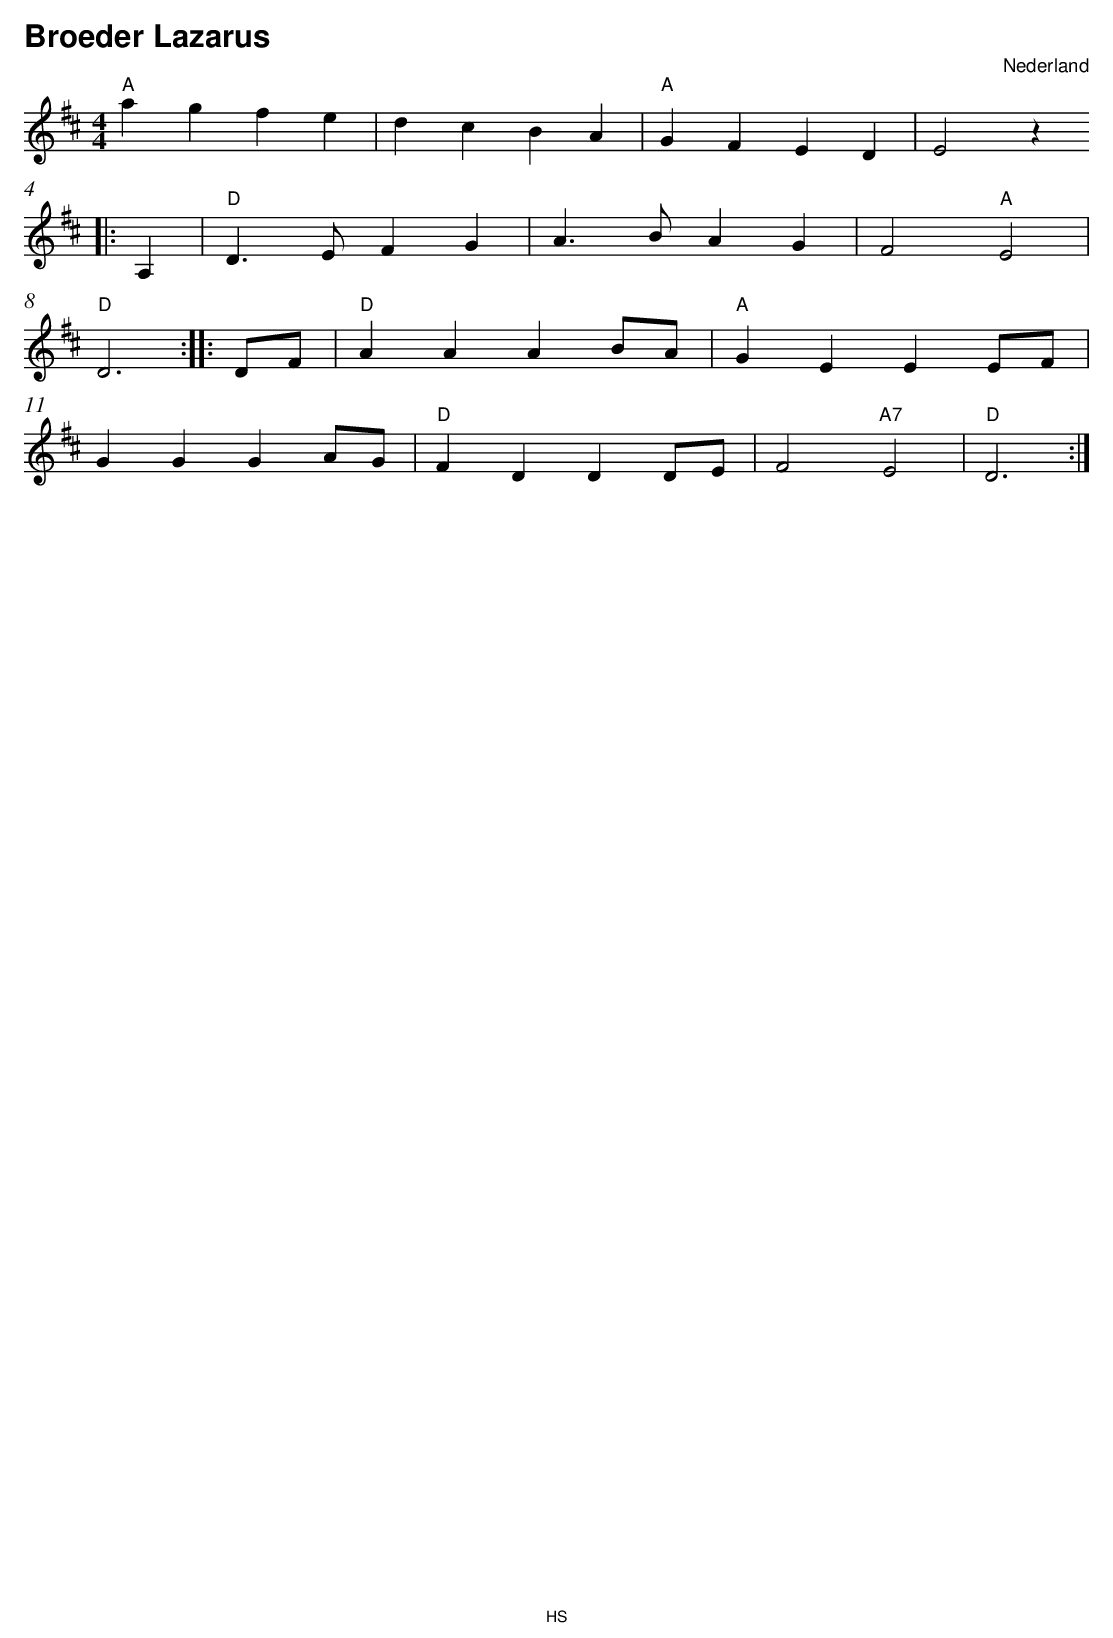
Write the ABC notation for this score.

X:1
T:Broeder Lazarus
O:Nederland
M:4/4
L:1/8
Q:1/4=130
K:D
V:1
"A" a2 g2 f2 e2 |d2 c2 B2 A2 |"A" G2 F2 E2 D2 |E4 z2
|:A,2 |"D" D3 EF2 G2 |A3 BA2 G2 |F4 "A" E4 |
"D" D6  :| |:DF |"D" A2 A2 A2 BA |"A" G2 E2 E2 EF |
G2 G2 G2 AG |"D" F2 D2 D2 DE |F4 "A7" E4 |"D" D6 :|
